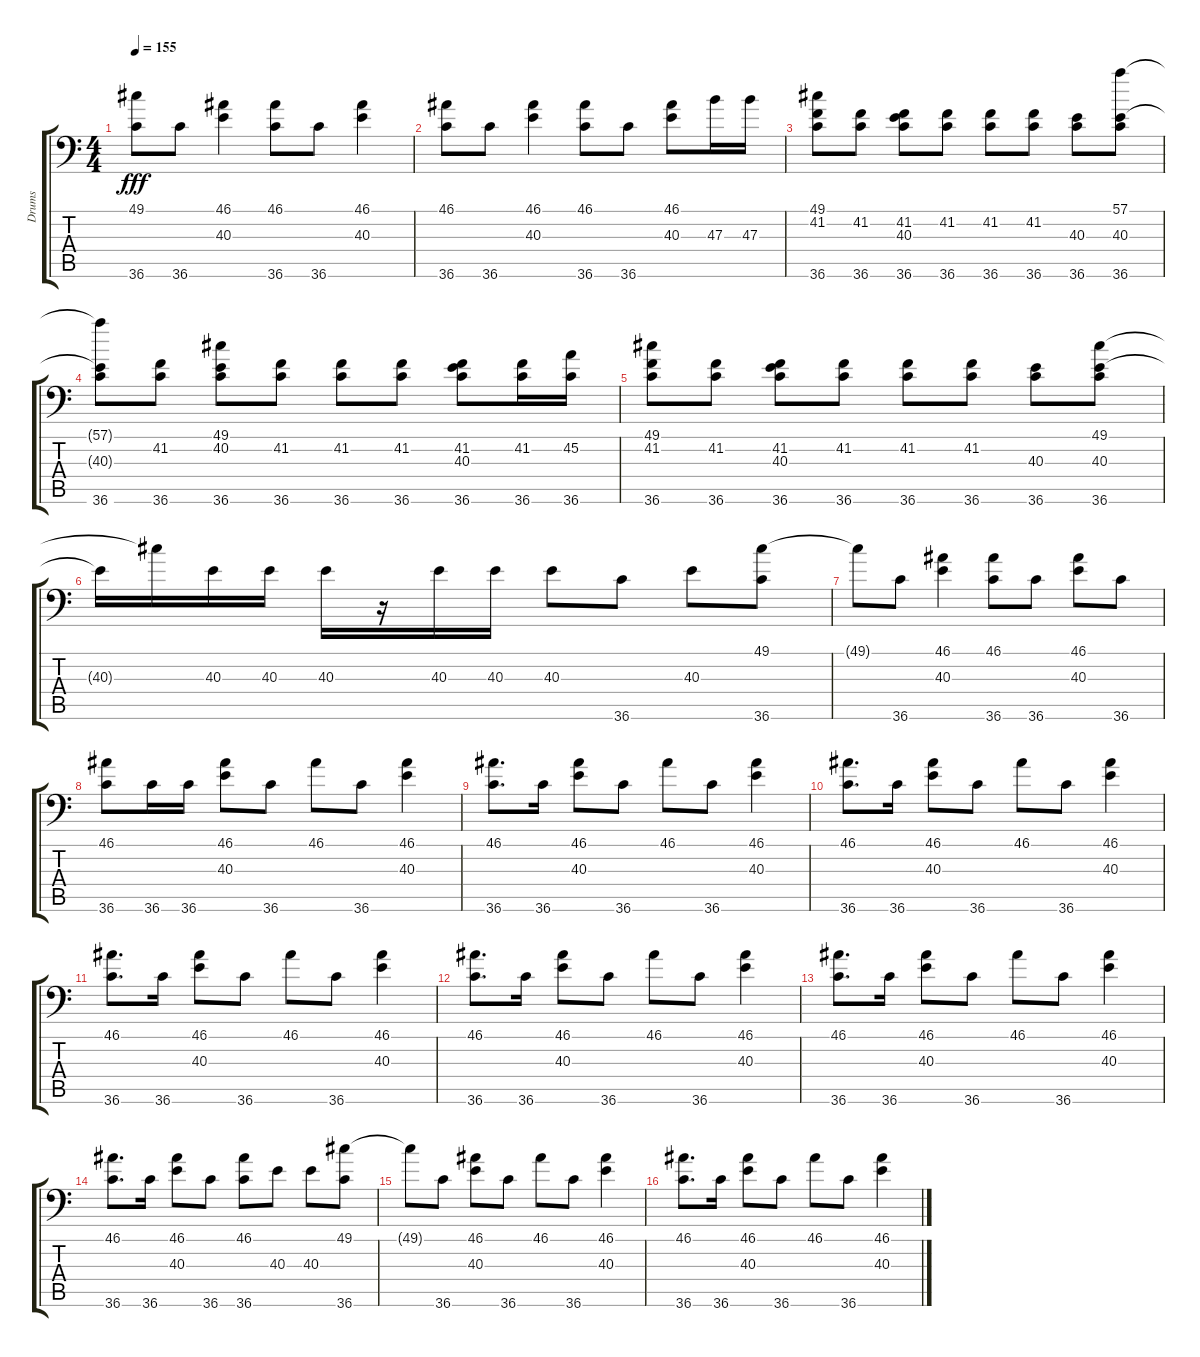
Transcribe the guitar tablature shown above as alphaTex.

\track ("Drums" "Drums") {instrument acousticgrandpiano}
\staff {score tabs}
\tuning (C-1 C-1 C-1 C-1 C-1 C-1) {hide}
\ts (4 4)
\tempo 155
\clef f4
\ks c
(49.1 36.6).8{dy fff} 36.6.8 (46.1 40.3).4 (46.1 36.6).8 36.6.8 (46.1 40.3).4 |
(46.1 36.6).8 36.6.8 (46.1 40.3).4 (46.1 36.6).8 36.6.8 (46.1 40.3).8 47.3.16 47.3.16 |
(49.1 41.2 36.6).8 (41.2 36.6).8 (41.2 40.3 36.6).8 (41.2 36.6).8 (41.2 36.6).8 (41.2 36.6).8 (40.3 36.6).8 (57.1 40.3 36.6).8 |
(57.1{t} 40.3{t} 36.6).8 (41.2 36.6).8 (49.1 40.2 36.6).8 (41.2 36.6).8 (41.2 36.6).8 (41.2 36.6).8 (41.2 40.3 36.6).8 (41.2 36.6).16 (45.2 36.6).16 |
(49.1 41.2 36.6).8 (41.2 36.6).8 (41.2 40.3 36.6).8 (41.2 36.6).8 (41.2 36.6).8 (41.2 36.6).8 (40.3 36.6).8 (49.1 40.3 36.6).8 |
40.3{t}.16 49.1{t}.16 40.3.16 40.3.16 40.3.16 r.16 40.3.16 40.3.16 40.3.8 36.6.8 40.3.8 (49.1 36.6).8 |
49.1{t}.8 36.6.8 (46.1 40.3).4 (46.1 36.6).8 36.6.8 (46.1 40.3).8 36.6.8 |
(46.1 36.6).8 36.6.16 36.6.16 (46.1 40.3).8 36.6.8 46.1.8 36.6.8 (46.1 40.3).4 |
(46.1 36.6).8{d} 36.6.16 (46.1 40.3).8 36.6.8 46.1.8 36.6.8 (46.1 40.3).4 |
(46.1 36.6).8{d} 36.6.16 (46.1 40.3).8 36.6.8 46.1.8 36.6.8 (46.1 40.3).4 |
(46.1 36.6).8{d} 36.6.16 (46.1 40.3).8 36.6.8 46.1.8 36.6.8 (46.1 40.3).4 |
(46.1 36.6).8{d} 36.6.16 (46.1 40.3).8 36.6.8 46.1.8 36.6.8 (46.1 40.3).4 |
(46.1 36.6).8{d} 36.6.16 (46.1 40.3).8 36.6.8 46.1.8 36.6.8 (46.1 40.3).4 |
(46.1 36.6).8{d} 36.6.16 (46.1 40.3).8 36.6.8 (46.1 36.6).8 40.3.8 40.3.8 (49.1 36.6).8 |
49.1{t}.8 36.6.8 (46.1 40.3).8 36.6.8 46.1.8 36.6.8 (46.1 40.3).4 |
(46.1 36.6).8{d} 36.6.16 (46.1 40.3).8 36.6.8 46.1.8 36.6.8 (46.1 40.3).4
